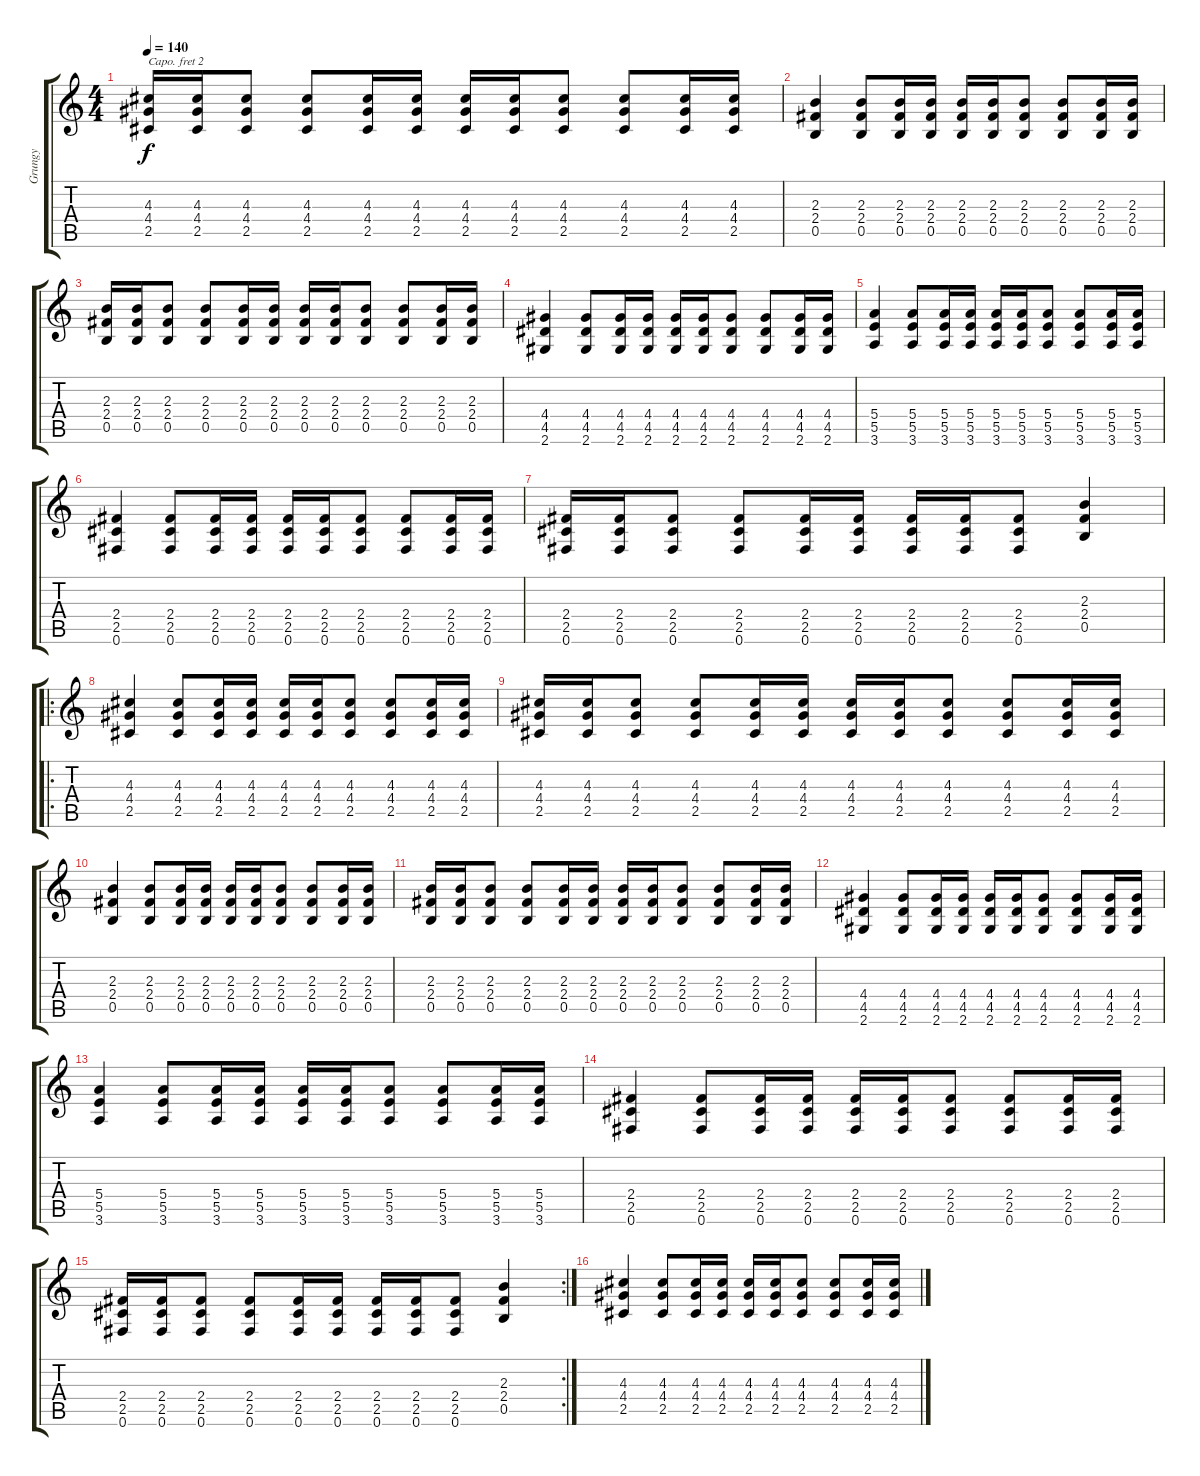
\track ("Grungy" "Grungy") {instrument electricguitarclean}
\staff {score tabs}
\capo 2
\tuning (E4 B3 G3 D3 A2 E2) {hide}
\ts (4 4)
\tempo 140
\clef g2
\ks c
(4.3 4.4 2.5).16{dy f} (4.3 4.4 2.5).16 (4.3 4.4 2.5).8 (4.3 4.4 2.5).8 (4.3 4.4 2.5).16 (4.3 4.4 2.5).16 (4.3 4.4 2.5).16 (4.3 4.4 2.5).16 (4.3 4.4 2.5).8 (4.3 4.4 2.5).8 (4.3 4.4 2.5).16 (4.3 4.4 2.5).16 |
(2.3 2.4 0.5).4 (2.3 2.4 0.5).8 (2.3 2.4 0.5).16 (2.3 2.4 0.5).16 (2.3 2.4 0.5).16 (2.3 2.4 0.5).16 (2.3 2.4 0.5).8 (2.3 2.4 0.5).8 (2.3 2.4 0.5).16 (2.3 2.4 0.5).16 |
(2.3 2.4 0.5).16 (2.3 2.4 0.5).16 (2.3 2.4 0.5).8 (2.3 2.4 0.5).8 (2.3 2.4 0.5).16 (2.3 2.4 0.5).16 (2.3 2.4 0.5).16 (2.3 2.4 0.5).16 (2.3 2.4 0.5).8 (2.3 2.4 0.5).8 (2.3 2.4 0.5).16 (2.3 2.4 0.5).16 |
(4.4 4.5 2.6).4 (4.4 4.5 2.6).8 (4.4 4.5 2.6).16 (4.4 4.5 2.6).16 (4.4 4.5 2.6).16 (4.4 4.5 2.6).16 (4.4 4.5 2.6).8 (4.4 4.5 2.6).8 (4.4 4.5 2.6).16 (4.4 4.5 2.6).16 |
(5.4 5.5 3.6).4 (5.4 5.5 3.6).8 (5.4 5.5 3.6).16 (5.4 5.5 3.6).16 (5.4 5.5 3.6).16 (5.4 5.5 3.6).16 (5.4 5.5 3.6).8 (5.4 5.5 3.6).8 (5.4 5.5 3.6).16 (5.4 5.5 3.6).16 |
(2.4 2.5 0.6).4 (2.4 2.5 0.6).8 (2.4 2.5 0.6).16 (2.4 2.5 0.6).16 (2.4 2.5 0.6).16 (2.4 2.5 0.6).16 (2.4 2.5 0.6).8 (2.4 2.5 0.6).8 (2.4 2.5 0.6).16 (2.4 2.5 0.6).16 |
(2.4 2.5 0.6).16 (2.4 2.5 0.6).16 (2.4 2.5 0.6).8 (2.4 2.5 0.6).8 (2.4 2.5 0.6).16 (2.4 2.5 0.6).16 (2.4 2.5 0.6).16 (2.4 2.5 0.6).16 (2.4 2.5 0.6).8 (2.3 2.4 0.5).4 |
\ro
(4.3 4.4 2.5).4{instrument overdrivenguitar} (4.3 4.4 2.5).8 (4.3 4.4 2.5).16 (4.3 4.4 2.5).16 (4.3 4.4 2.5).16 (4.3 4.4 2.5).16 (4.3 4.4 2.5).8 (4.3 4.4 2.5).8 (4.3 4.4 2.5).16 (4.3 4.4 2.5).16 |
(4.3 4.4 2.5).16 (4.3 4.4 2.5).16 (4.3 4.4 2.5).8 (4.3 4.4 2.5).8 (4.3 4.4 2.5).16 (4.3 4.4 2.5).16 (4.3 4.4 2.5).16 (4.3 4.4 2.5).16 (4.3 4.4 2.5).8 (4.3 4.4 2.5).8 (4.3 4.4 2.5).16 (4.3 4.4 2.5).16 |
(2.3 2.4 0.5).4 (2.3 2.4 0.5).8 (2.3 2.4 0.5).16 (2.3 2.4 0.5).16 (2.3 2.4 0.5).16 (2.3 2.4 0.5).16 (2.3 2.4 0.5).8 (2.3 2.4 0.5).8 (2.3 2.4 0.5).16 (2.3 2.4 0.5).16 |
(2.3 2.4 0.5).16 (2.3 2.4 0.5).16 (2.3 2.4 0.5).8 (2.3 2.4 0.5).8 (2.3 2.4 0.5).16 (2.3 2.4 0.5).16 (2.3 2.4 0.5).16 (2.3 2.4 0.5).16 (2.3 2.4 0.5).8 (2.3 2.4 0.5).8 (2.3 2.4 0.5).16 (2.3 2.4 0.5).16 |
(4.4 4.5 2.6).4 (4.4 4.5 2.6).8 (4.4 4.5 2.6).16 (4.4 4.5 2.6).16 (4.4 4.5 2.6).16 (4.4 4.5 2.6).16 (4.4 4.5 2.6).8 (4.4 4.5 2.6).8 (4.4 4.5 2.6).16 (4.4 4.5 2.6).16 |
(5.4 5.5 3.6).4 (5.4 5.5 3.6).8 (5.4 5.5 3.6).16 (5.4 5.5 3.6).16 (5.4 5.5 3.6).16 (5.4 5.5 3.6).16 (5.4 5.5 3.6).8 (5.4 5.5 3.6).8 (5.4 5.5 3.6).16 (5.4 5.5 3.6).16 |
(2.4 2.5 0.6).4 (2.4 2.5 0.6).8 (2.4 2.5 0.6).16 (2.4 2.5 0.6).16 (2.4 2.5 0.6).16 (2.4 2.5 0.6).16 (2.4 2.5 0.6).8 (2.4 2.5 0.6).8 (2.4 2.5 0.6).16 (2.4 2.5 0.6).16 |
\rc 2
(2.4 2.5 0.6).16 (2.4 2.5 0.6).16 (2.4 2.5 0.6).8 (2.4 2.5 0.6).8 (2.4 2.5 0.6).16 (2.4 2.5 0.6).16 (2.4 2.5 0.6).16 (2.4 2.5 0.6).16 (2.4 2.5 0.6).8 (2.3 2.4 0.5).4 |
(4.3 4.4 2.5).4{instrument overdrivenguitar} (4.3 4.4 2.5).8 (4.3 4.4 2.5).16 (4.3 4.4 2.5).16 (4.3 4.4 2.5).16 (4.3 4.4 2.5).16 (4.3 4.4 2.5).8 (4.3 4.4 2.5).8 (4.3 4.4 2.5).16 (4.3 4.4 2.5).16
